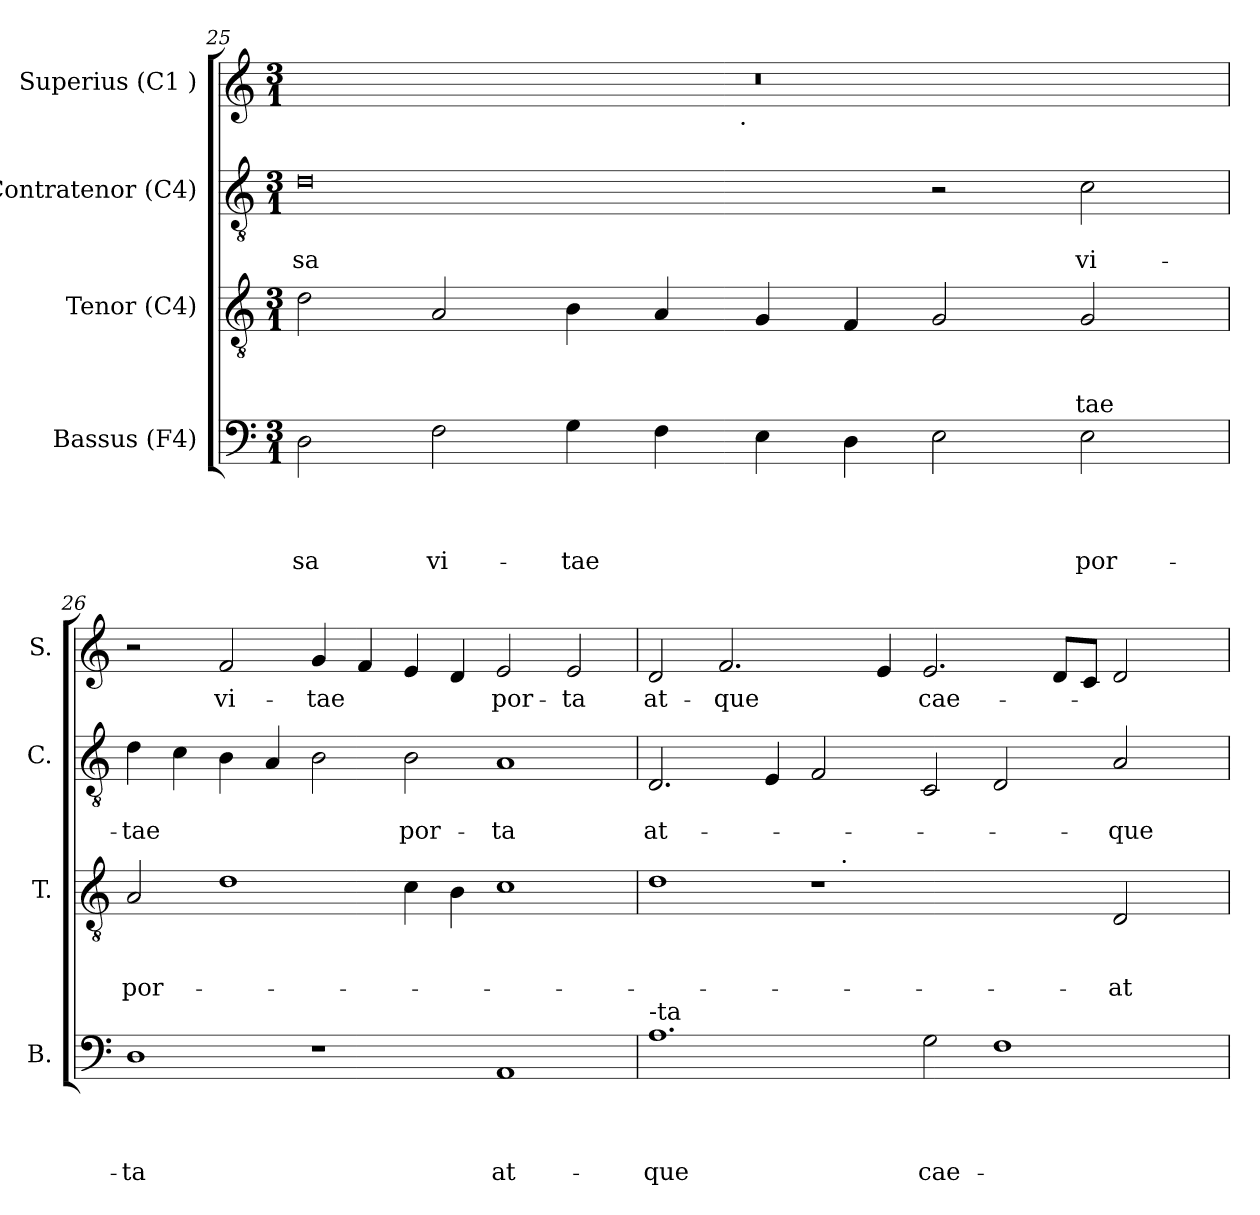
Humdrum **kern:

**kern	**text	**text	**text	**text	**kern	**text	**text	**text	**kern	**text	**text	**kern	**text
*part4	*part4	*part4	*part4	*part4	*part3	*part3	*part3	*part3	*part2	*part2	*part2	*part1	*part1
*staff4	*staff4	*staff4	*staff4	*staff4	*staff3	*staff3	*staff3	*staff3	*staff2	*staff2	*staff2	*staff1	*staff1
*I"Bassus (F4)	*	*	*	*	*I"Tenor (C4)	*	*	*	*I"Contratenor (C4)	*	*	*I"Superius (C1 )	*
*I'B.	*	*	*	*	*I'T.	*	*	*	*I'C.	*	*	*I'S.	*
*clefF4	*	*	*	*	*clefGv2	*	*	*	*clefGv2	*	*	*clefG2	*
*k[]	*	*	*	*	*k[]	*	*	*	*k[]	*	*	*k[]	*
*C:	*	*	*	*	*C:	*	*	*	*C:	*	*	*C:	*
*M3/1	*	*	*	*	*M3/1	*	*	*	*M3/1	*	*	*M3/1	*
=25	=25	=25	=25	=25	=25	=25	=25	=25	=25	=25	=25	=25	=25
!	!	!	!	!LO:LY:b	!	!	!	!	!	!	!LO:LY:b	!	!
*	*	*	*	*	*	*	*	*	*	*	*	*^	*
2D\	.	.	.	-sa	2d\	.	.	.	0d	.	-sa	0.r	1ryy	.
!	!	!	!	!LO:LY:b	!	!	!	!	!	!	!	!	!	!
2F\	.	.	.	vi-	2A/	.	.	.	.	.	.	.	.	.
!	!	!	!	!LO:LY:b	!	!	!	!	!	!	!	!	!	!
4G\	.	.	.	-tae	4B\	.	.	.	.	.	.	.	4ryy	.
4F\	.	.	.	.	4A/	.	.	.	.	.	.	.	8...ryy	.
!	!	!	!	!	!	!	!	!	!	!	!	!	!LO:TX:b:t=.	!
.	.	.	.	.	.	.	.	.	.	.	.	.	1ryy	.
4E\	.	.	.	.	4G/	.	.	.	.	.	.	.	.	.
4D\	.	.	.	.	4F/	.	.	.	.	.	.	.	.	.
2E\	.	.	.	.	2G/	.	.	.	2r	.	.	.	.	.
.	.	.	.	.	.	.	.	.	.	.	.	.	2ryy	.
!	!	!	!	!LO:LY:b	!	!	!	!LO:LY:b	!	!	!LO:LY:b	!	!	!
2E\	.	.	.	por-	2G/	.	.	-tae	2c\	.	vi-	.	.	.
.	.	.	.	.	.	.	.	.	.	.	.	.	64ryy	.
=26	=26	=26	=26	=26	=26	=26	=26	=26	=26	=26	=26	=26	=26	=26
!	!	!	!	!LO:LY:b	!	!	!	!LO:LY:b	!	!	!LO:LY:b	!	!	!
*	*	*	*	*	*	*	*	*	*	*	*	*v	*v	*
1D	.	.	.	-ta	2A/	.	.	por-	4d\	.	-tae	2r	.
.	.	.	.	.	.	.	.	.	4c\	.	.	.	.
!	!	!	!	!	!	!	!	!	!	!	!	!	!LO:LY:b
.	.	.	.	.	1d	.	.	.	4B\	.	.	2f/	vi-
.	.	.	.	.	.	.	.	.	4A/	.	.	.	.
!	!	!	!	!	!	!	!	!	!	!	!	!	!LO:LY:b
1r	.	.	.	.	.	.	.	.	2B\	.	.	4g/	-tae
.	.	.	.	.	.	.	.	.	.	.	.	4f/	.
!	!	!	!	!	!	!	!	!	!	!	!LO:LY:b	!	!
.	.	.	.	.	4c\	.	.	.	2B\	.	por-	4e/	.
.	.	.	.	.	4B\	.	.	.	.	.	.	4d/	.
!	!	!	!	!LO:LY:b	!	!	!	!	!	!	!LO:LY:b	!	!LO:LY:b
1AA	.	.	.	at-	1c	.	.	.	1A	.	-ta	2e/	por-
!	!	!	!	!	!	!	!	!	!	!	!	!	!LO:LY:b
.	.	.	.	.	.	.	.	.	.	.	.	2e/	-ta
!!LO:LB:g=z
=27	=27	=27	=27	=27	=27	=27	=27	=27	=27	=27	=27	=27	=27
!LO:TX:a:t=-ta	!	!	!	!	!	!	!	!	!	!	!	!	!
!	!	!	!	!LO:LY:b	!	!	!	!	!	!	!LO:LY:b	!	!LO:LY:b
*	*	*	*	*	*^	*	*	*	*	*	*	*	*
1.A	.	.	.	-que	1d	1ryy	.	.	.	2.D/	.	at-	2d/	at-
!	!	!	!	!	!	!	!	!	!	!	!	!	!	!LO:LY:b
.	.	.	.	.	.	.	.	.	.	.	.	.	2.f/	-que
.	.	.	.	.	.	.	.	.	.	4E/	.	.	.	.
.	.	.	.	.	1r	16ryy	.	.	.	2F/	.	.	.	.
.	.	.	.	.	.	64ryy	.	.	.	.	.	.	.	.
!	!	!	!	!	!	!LO:TX:a:t=.	!	!	!	!	!	!	!	!
.	.	.	.	.	.	1ryy	.	.	.	.	.	.	.	.
.	.	.	.	.	.	.	.	.	.	.	.	.	4e/	.
!	!	!	!	!LO:LY:b	!	!	!	!	!	!	!	!	!	!LO:LY:b
2G\	.	.	.	cae-	.	.	.	.	.	2C/	.	.	2.e/	cae-
1F	.	.	.	.	2ryy	.	.	.	.	2D/	.	.	.	.
.	.	.	.	.	.	2ryy	.	.	.	.	.	.	.	.
.	.	.	.	.	.	.	.	.	.	.	.	.	8d/L	.
.	.	.	.	.	.	.	.	.	.	.	.	.	8c/J	.
!	!	!	!	!	!	!	!	!	!LO:LY:b	!	!	!LO:LY:b	!	!
.	.	.	.	.	2D/	.	.	.	-at-	2A/	.	-que	2d/	.
.	.	.	.	.	.	4ryy	.	.	.	.	.	.	.	.
.	.	.	.	.	.	8ryy	.	.	.	.	.	.	.	.
.	.	.	.	.	.	32.ryy	.	.	.	.	.	.	.	.
*	*	*	*	*	*v	*v	*	*	*	*	*	*	*	*
=	=	=	=	=	=	=	=	=	=	=	=	=	=
*-	*-	*-	*-	*-	*-	*-	*-	*-	*-	*-	*-	*-	*-
